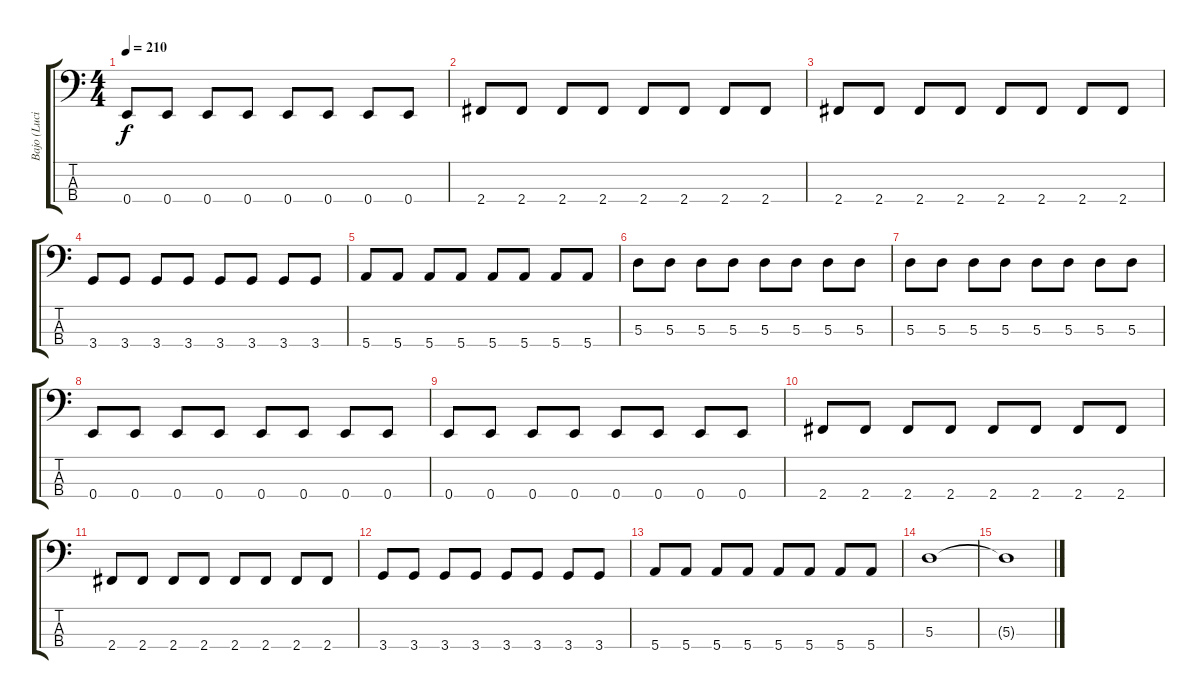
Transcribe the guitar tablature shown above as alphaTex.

\track ("Bajo (Luciano)" "Bajo (Luci") {instrument electricbasspick}
\staff {score tabs}
\tuning (G2 D2 A1 E1) {hide}
\ts (4 4)
\tempo 210
\clef f4
\ks c
0.4.8{dy f} 0.4.8 0.4.8 0.4.8 0.4.8 0.4.8 0.4.8 0.4.8 |
2.4.8 2.4.8 2.4.8 2.4.8 2.4.8 2.4.8 2.4.8 2.4.8 |
2.4.8 2.4.8 2.4.8 2.4.8 2.4.8 2.4.8 2.4.8 2.4.8 |
3.4.8 3.4.8 3.4.8 3.4.8 3.4.8 3.4.8 3.4.8 3.4.8 |
5.4.8 5.4.8 5.4.8 5.4.8 5.4.8 5.4.8 5.4.8 5.4.8 |
5.3.8 5.3.8 5.3.8 5.3.8 5.3.8 5.3.8 5.3.8 5.3.8 |
5.3.8 5.3.8 5.3.8 5.3.8 5.3.8 5.3.8 5.3.8 5.3.8 |
0.4.8 0.4.8 0.4.8 0.4.8 0.4.8 0.4.8 0.4.8 0.4.8 |
0.4.8 0.4.8 0.4.8 0.4.8 0.4.8 0.4.8 0.4.8 0.4.8 |
2.4.8 2.4.8 2.4.8 2.4.8 2.4.8 2.4.8 2.4.8 2.4.8 |
2.4.8 2.4.8 2.4.8 2.4.8 2.4.8 2.4.8 2.4.8 2.4.8 |
3.4.8 3.4.8 3.4.8 3.4.8 3.4.8 3.4.8 3.4.8 3.4.8 |
5.4.8 5.4.8 5.4.8 5.4.8 5.4.8 5.4.8 5.4.8 5.4.8 |
5.3.1{volume 0} |
5.3{t}.1
